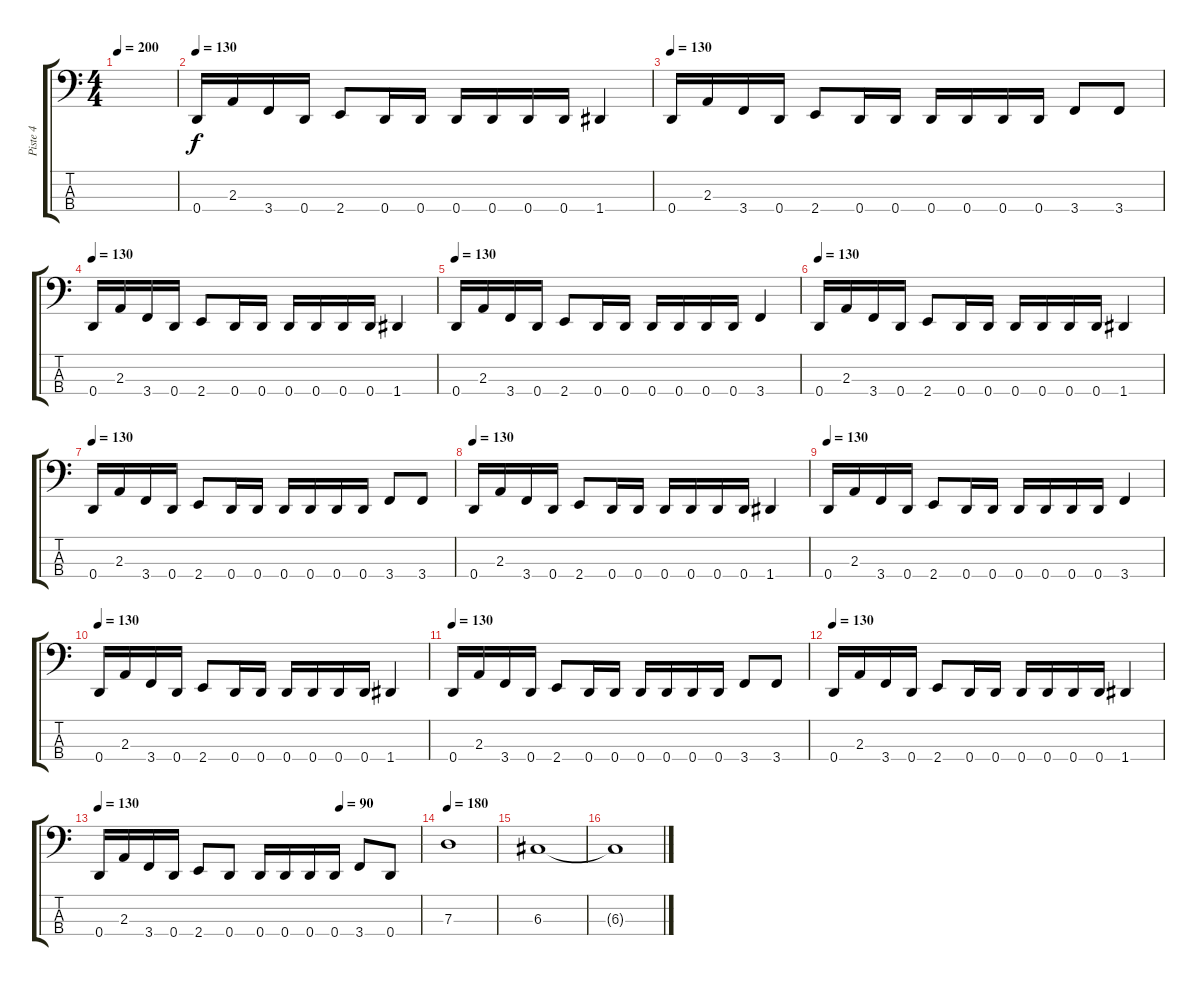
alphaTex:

\track ("Piste 4" "Piste 4") {instrument electricbassfinger}
\staff {score tabs}
\tuning (F2 C2 G1 D1) {hide}
\ts (4 4)
\tempo 200
\clef f4
\ks c
|
\tempo 130
0.4.16 2.3.16 3.4.16 0.4.16 2.4.8 0.4.16 0.4.16 0.4.16 0.4.16 0.4.16 0.4.16 1.4.4 |
\tempo 130
0.4.16 2.3.16 3.4.16 0.4.16 2.4.8 0.4.16 0.4.16 0.4.16 0.4.16 0.4.16 0.4.16 3.4.8 3.4.8 |
\tempo 130
0.4.16 2.3.16 3.4.16 0.4.16 2.4.8 0.4.16 0.4.16 0.4.16 0.4.16 0.4.16 0.4.16 1.4.4 |
\tempo 130
0.4.16 2.3.16 3.4.16 0.4.16 2.4.8 0.4.16 0.4.16 0.4.16 0.4.16 0.4.16 0.4.16 3.4.4 |
\tempo 130
0.4.16 2.3.16 3.4.16 0.4.16 2.4.8 0.4.16 0.4.16 0.4.16 0.4.16 0.4.16 0.4.16 1.4.4 |
\tempo 130
0.4.16 2.3.16 3.4.16 0.4.16 2.4.8 0.4.16 0.4.16 0.4.16 0.4.16 0.4.16 0.4.16 3.4.8 3.4.8 |
\tempo 130
0.4.16 2.3.16 3.4.16 0.4.16 2.4.8 0.4.16 0.4.16 0.4.16 0.4.16 0.4.16 0.4.16 1.4.4 |
\tempo 130
0.4.16 2.3.16 3.4.16 0.4.16 2.4.8 0.4.16 0.4.16 0.4.16 0.4.16 0.4.16 0.4.16 3.4.4 |
\tempo 130
0.4.16 2.3.16 3.4.16 0.4.16 2.4.8 0.4.16 0.4.16 0.4.16 0.4.16 0.4.16 0.4.16 1.4.4 |
\tempo 130
0.4.16 2.3.16 3.4.16 0.4.16 2.4.8 0.4.16 0.4.16 0.4.16 0.4.16 0.4.16 0.4.16 3.4.8 3.4.8 |
\tempo 130
0.4.16 2.3.16 3.4.16 0.4.16 2.4.8 0.4.16 0.4.16 0.4.16 0.4.16 0.4.16 0.4.16 1.4.4 |
\tempo 130
\tempo (90 0.75)
0.4.16 2.3.16 3.4.16 0.4.16 2.4.8 0.4.8 0.4.16 0.4.16 0.4.16 0.4.16 3.4.8 0.4.8 |
\tempo 180
7.3.1 |
6.3.1 |
6.3{t}.1
